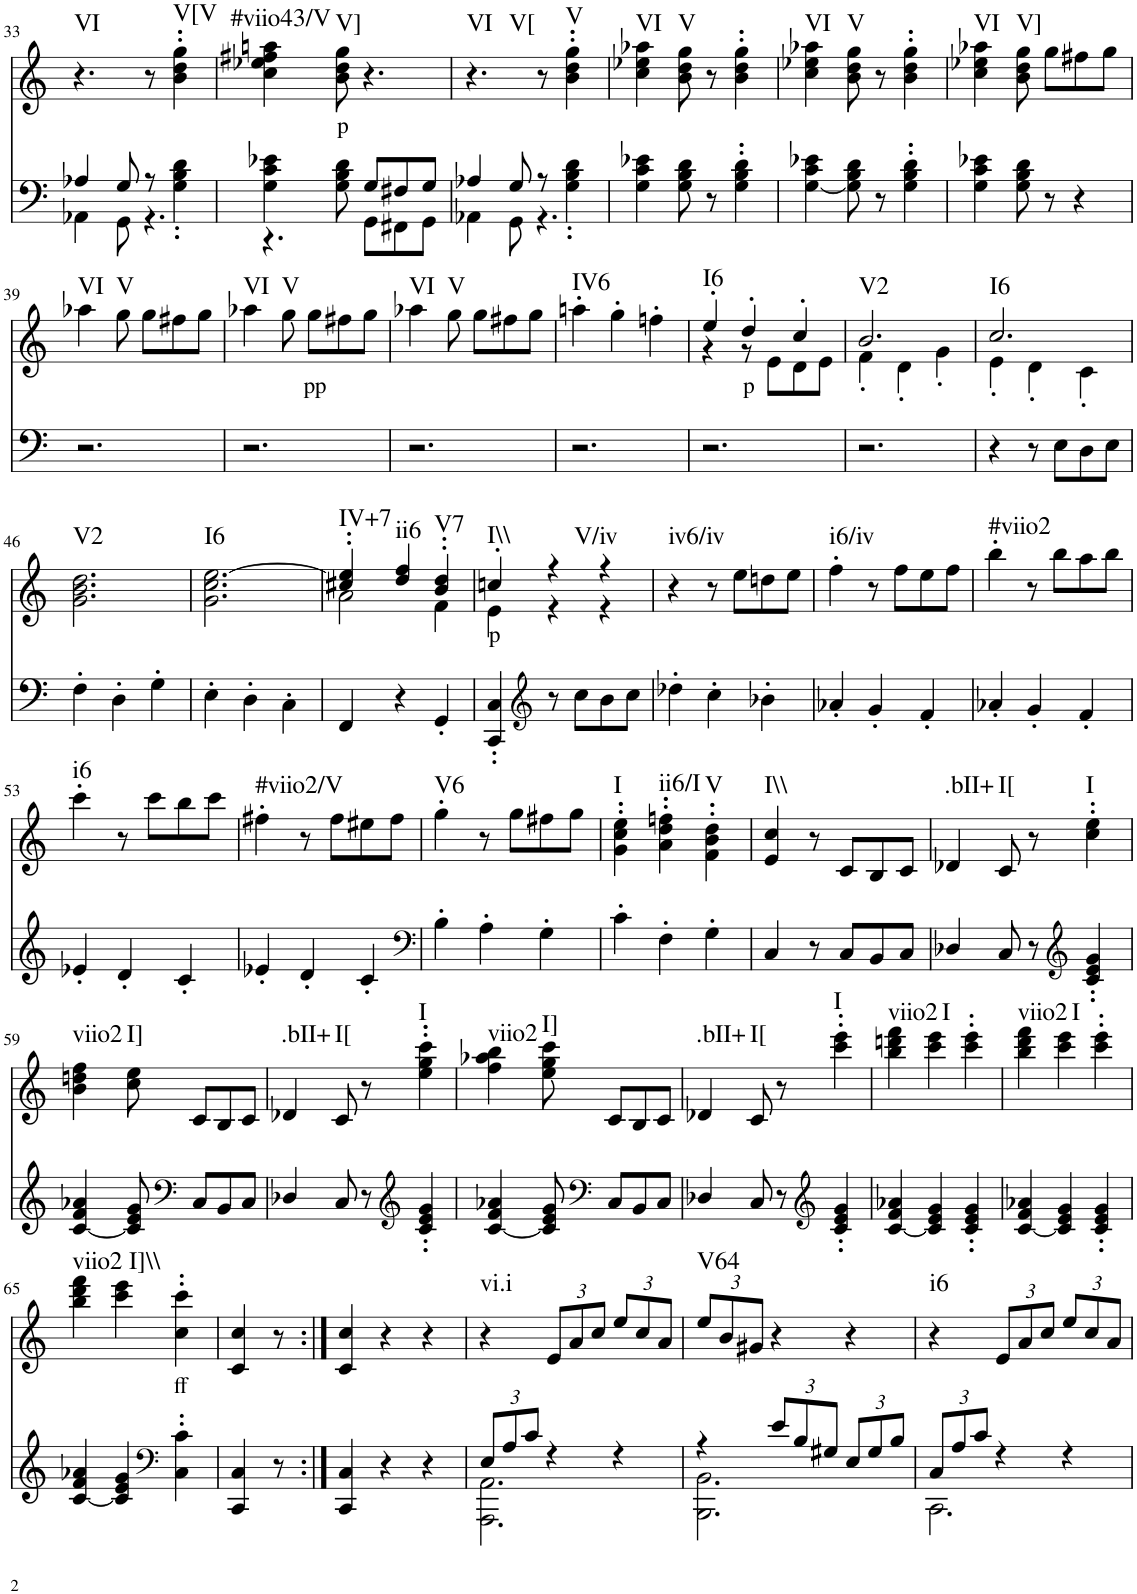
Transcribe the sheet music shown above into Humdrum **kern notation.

**kern	**kern	**text	**harte
*part2	*part1	*part1	*part1
*staff2	*staff1	*staff1	*
*I"piano	*I"piano	*	*
*I'Pno	*I'Pno	*	*
!!LO:PB:g=z
*clefF4	*clefG2	*	*
*k[]	*k[]	*	*
*M3/4	*M3/4	*	*
=33	=33	=33	=33
*^	*	*	*
!	!	!	!	!LO:H:kt=VI
4A-X/	4AA-X\	4.r	.	N
8G/	8GG\	.	.	.
8r	4.r	8r	.	.
!	!	!	!	!LO:H:kt=V[V
4G\' 4B\' 4d\'	.	4b\' 4dd\' 4gg\'	.	N
=34	=34	=34	=34	=34
!	!	!	!	!LO:H:kt=#viio43/V
4G\ 4c\ 4e-X\	4.r	4cc\ 4ee-X\ 4ff#X\ 4aan\	.	N
!	!	!	!LO:LY:b	!LO:H:kt=V]
8G\ 8B\ 8d\	.	8b\ 8dd\ 8gg\	p	N
8GG\L	8G/L	4.r	.	.
8FF#X\	8F#X/	.	.	.
8GG\J	8G/J	.	.	.
=35	=35	=35	=35	=35
!	!	!	!	!LO:H:n=1:kt=VI
!	!	!	!	!LO:H:n=2:kt=V[
4A-X/	4AA-X\	4.r	.	N N
8G/	8GG\	.	.	.
8r	4.r	8r	.	.
!	!	!	!	!LO:H:kt=V
4G\' 4B\' 4d\'	.	4b\' 4dd\' 4gg\'	.	N
*v	*v	*	*	*
=36	=36	=36	=36
!	!	!	!LO:H:kt=VI
4G\ 4c\ 4e-X\	4cc\ 4ee-X\ 4aa-X\	.	N
!	!	!	!LO:H:kt=V
8G\ 8B\ 8d\	8b\ 8dd\ 8gg\	.	N
8r	8r	.	.
4G\' 4B\' 4d\'	4b\' 4dd\' 4gg\'	.	.
=37	=37	=37	=37
!	!	!	!LO:H:kt=VI
[4G\ 4c\ 4e-X\	4cc\ 4ee-X\ 4aa-X\	.	N
!	!	!	!LO:H:kt=V
8G\] 8B\ 8d\	8b\ 8dd\ 8gg\	.	N
8r	8r	.	.
4G\' 4B\' 4d\'	4b\' 4dd\' 4gg\'	.	.
=38	=38	=38	=38
!	!	!	!LO:H:kt=VI
4G\ 4c\ 4e-X\	4cc\ 4ee-X\ 4aa-X\	.	N
!	!	!	!LO:H:kt=V]
8G\ 8B\ 8d\	8b\ 8dd\ 8gg\	.	N
8r	8gg\L	.	.
4r	8ff#X\	.	.
.	8gg\J	.	.
!!LO:LB:g=z
=39	=39	=39	=39
!	!	!	!LO:H:kt=VI
2.r	4aa-X\	.	N
!	!	!	!LO:H:kt=V
.	8gg\	.	N
.	8gg\L	.	.
.	8ff#X\	.	.
.	8gg\J	.	.
=40	=40	=40	=40
!	!	!	!LO:H:kt=VI
2.r	4aa-X\	.	N
!	!	!	!LO:H:kt=V
.	8gg\	.	N
!	!	!LO:LY:b	!
.	8gg\L	pp	.
.	8ff#X\	.	.
.	8gg\J	.	.
=41	=41	=41	=41
!	!	!	!LO:H:kt=VI
2.r	4aa-X\	.	N
!	!	!	!LO:H:kt=V
.	8gg\	.	N
.	8gg\L	.	.
.	8ff#X\	.	.
.	8gg\J	.	.
=42	=42	=42	=42
!	!	!	!LO:H:kt=IV6
2.r	4aan'\	.	N
.	4gg'\	.	.
.	4ffn'\	.	.
=43	=43	=43	=43
*	*^	*	*
!	!	!	!	!LO:H:kt=I6
2.r	4ee'/	4r	.	N
!	!	!	!LO:LY:b	!
.	4dd'/	8r	p	.
.	.	8e\L	.	.
.	4cc'/	8d\	.	.
.	.	8e\J	.	.
=44	=44	=44	=44	=44
!	!	!	!	!LO:H:kt=V2
2.r	2.b/	4f'\	.	N
.	.	4d'\	.	.
.	.	4g'\	.	.
=45	=45	=45	=45	=45
!	!	!	!	!LO:H:kt=I6
4r	2.cc/	4e'\	.	N
8r	.	4d'\	.	.
8E\L	.	.	.	.
8D\	.	4c'\	.	.
8E\J	.	.	.	.
*	*v	*v	*	*
!!LO:LB:g=z
=46	=46	=46	=46
!	!	!	!LO:H:kt=V2
4F'\	2.g\ 2.b\ 2.dd\	.	N
4D'\	.	.	.
4G'\	.	.	.
=47	=47	=47	=47
!	!	!	!LO:H:kt=I6
4E'\	2.g\ 2.cc\ [2.ee\	.	N
4D'\	.	.	.
4C'\	.	.	.
=48	=48	=48	=48
*	*^	*	*
!	!	!	!	!LO:H:kt=IV+7
4FF/	4cc#X/' 4ee/]'	2a\	.	N
!	!	!	!	!LO:H:kt=ii6
4r	4dd/ 4ff/	.	.	N
!	!	!	!	!LO:H:kt=V7
4GG'/	4b/' 4dd/'	4f\	.	N
=49	=49	=49	=49	=49
!	!	!	!LO:LY:b	!LO:H:kt=I\\
4CC/' 4C/'	4ccn'/	4e\	p	N
*clefG2	*	*	*	*
!	!	!	!	!LO:H:kt=V/iv
8r	4r	4r	.	N
8cc\L	.	.	.	.
8b\	4r	4r	.	.
8cc\J	.	.	.	.
*	*v	*v	*	*
=50	=50	=50	=50
!	!	!	!LO:H:kt=iv6/iv
4dd-X'\	4r	.	N
4cc'\	8r	.	.
.	8ee\L	.	.
4b-X'\	8ddn\	.	.
.	8ee\J	.	.
=51	=51	=51	=51
!	!	!	!LO:H:kt=i6/iv
4a-X'/	4ff'\	.	N
4g'/	8r	.	.
.	8ff\L	.	.
4f'/	8ee\	.	.
.	8ff\J	.	.
=52	=52	=52	=52
!	!	!	!LO:H:kt=#viio2
4a-X'/	4bb'\	.	N
4g'/	8r	.	.
.	8bb\L	.	.
4f'/	8aa\	.	.
.	8bb\J	.	.
!!LO:LB:g=z
=53	=53	=53	=53
!	!	!	!LO:H:kt=i6
4e-X'/	4ccc'\	.	N
4d'/	8r	.	.
.	8ccc\L	.	.
4c'/	8bb\	.	.
.	8ccc\J	.	.
=54	=54	=54	=54
!	!	!	!LO:H:kt=#viio2/V
4e-X'/	4ff#X'\	.	N
4d'/	8r	.	.
.	8ff#\L	.	.
4c'/	8ee#X\	.	.
.	8ff#\J	.	.
=55	=55	=55	=55
*clefF4	*	*	*
!	!	!	!LO:H:kt=V6
4B'\	4gg'\	.	N
4A'\	8r	.	.
.	8gg\L	.	.
4G'\	8ff#X\	.	.
.	8gg\J	.	.
=56	=56	=56	=56
!	!	!	!LO:H:kt=I
4c'\	4g\' 4cc\' 4ee\'	.	N
!	!	!	!LO:H:kt=ii6/I
4F'\	4a\' 4dd\' 4ffn\'	.	N
!	!	!	!LO:H:kt=V
4G'\	4f\' 4b\' 4dd\'	.	N
=57	=57	=57	=57
!	!	!	!LO:H:kt=I\\
4C/	4e/ 4cc/	.	N
8r	8r	.	.
8C/L	8c/L	.	.
8BB/	8B/	.	.
8C/J	8c/J	.	.
=58	=58	=58	=58
!	!	!	!LO:H:kt=.bII+
4D-X/	4d-X/	.	N
!	!	!	!LO:H:kt=I[
8C/	8c/	.	N
8r	8r	.	.
*clefG2	*	*	*
!	!	!	!LO:H:kt=I
4c/' 4e/' 4g/'	4cc\' 4ee\'	.	N
!!LO:LB:g=z
=59	=59	=59	=59
!	!	!	!LO:H:kt=viio2
[4c/ 4f/ 4a-X/	4b\ 4ddn\ 4ff\	.	N
!	!	!	!LO:H:kt=I]
8c/] 8e/ 8g/	8cc\ 8ee\	.	N
*clefF4	*	*	*
8C/L	8c/L	.	.
8BB/	8B/	.	.
8C/J	8c/J	.	.
=60	=60	=60	=60
!	!	!	!LO:H:kt=.bII+
4D-X/	4d-X/	.	N
!	!	!	!LO:H:kt=I[
8C/	8c/	.	N
8r	8r	.	.
*clefG2	*	*	*
!	!	!	!LO:H:kt=I
4c/' 4e/' 4g/'	4ee\' 4gg\' 4ccc\'	.	N
=61	=61	=61	=61
!	!	!	!LO:H:kt=viio2
[4c/ 4f/ 4a-X/	4ff\ 4aa-X\ 4bb\	.	N
!	!	!	!LO:H:kt=I]
8c/] 8e/ 8g/	8ee\ 8gg\ 8ccc\	.	N
*clefF4	*	*	*
8C/L	8c/L	.	.
8BB/	8B/	.	.
8C/J	8c/J	.	.
=62	=62	=62	=62
!	!	!	!LO:H:kt=.bII+
4D-X/	4d-X/	.	N
!	!	!	!LO:H:kt=I[
8C/	8c/	.	N
8r	8r	.	.
*clefG2	*	*	*
!	!	!	!LO:H:kt=I
4c/' 4e/' 4g/'	4ccc\' 4eee\'	.	N
=63	=63	=63	=63
!	!	!	!LO:H:kt=viio2
[4c/ 4f/ 4a-X/	4bb\ 4dddn\ 4fff\	.	N
!	!	!	!LO:H:kt=I
4c/] 4e/ 4g/	4ccc\ 4eee\	.	N
4c/' 4e/' 4g/'	4ccc\' 4eee\'	.	.
=64	=64	=64	=64
!	!	!	!LO:H:kt=viio2
[4c/ 4f/ 4a-X/	4bb\ 4ddd\ 4fff\	.	N
!	!	!	!LO:H:kt=I
4c/] 4e/ 4g/	4ccc\ 4eee\	.	N
4c/' 4e/' 4g/'	4ccc\' 4eee\'	.	.
!!LO:LB:g=z
=65	=65	=65	=65
!	!	!	!LO:H:kt=viio2
[4c/ 4f/ 4a-X/	4bb\ 4ddd\ 4fff\	.	N
!	!	!	!LO:H:kt=I]\\
4c/] 4e/ 4g/	4ccc\ 4eee\	.	N
*clefF4	*	*	*
!	!	!LO:LY:b	!
4C\' 4c\'	4cc\' 4ccc\'	ff	.
=66	=66	=66	=66
4CC/ 4C/	4c/ 4cc/	.	.
8r	8r	.	.
=67:|!	=67:|!	=67:|!	=67:|!
4CC/ 4C/	4c/ 4cc/	.	.
4r	4r	.	.
4r	4r	.	.
=68	=68	=68	=68
*Xbrackettup	*	*	*
*^	*	*	*
!	!	!	!	!LO:H:kt=vi.i
12E/L	2.AAA\ 2.AA\	4r	.	N
12A/	.	.	.	.
12c/J	.	.	.	.
*	*	*Xbrackettup	*	*
4r	.	12e/L	.	.
.	.	12a/	.	.
.	.	12cc/J	.	.
4r	.	12ee/L	.	.
.	.	12cc/	.	.
.	.	12a/J	.	.
=69	=69	=69	=69	=69
!	!	!	!	!LO:H:kt=V64
4r	2.BBB\ 2.BB\	12ee/L	.	N
.	.	12b/	.	.
.	.	12g#X/J	.	.
12e/L	.	4r	.	.
12B/	.	.	.	.
12G#X/J	.	.	.	.
12E/L	.	4r	.	.
12G#/	.	.	.	.
12B/J	.	.	.	.
=70	=70	=70	=70	=70
!	!	!	!	!LO:H:kt=i6
12C/L	2.CC\	4r	.	N
12A/	.	.	.	.
12c/J	.	.	.	.
4r	.	12e/L	.	.
.	.	12a/	.	.
.	.	12cc/J	.	.
4r	.	12ee/L	.	.
.	.	12cc/	.	.
.	.	12a/J	.	.
*v	*v	*	*	*
=	=	=	=
*-	*-	*-	*-
